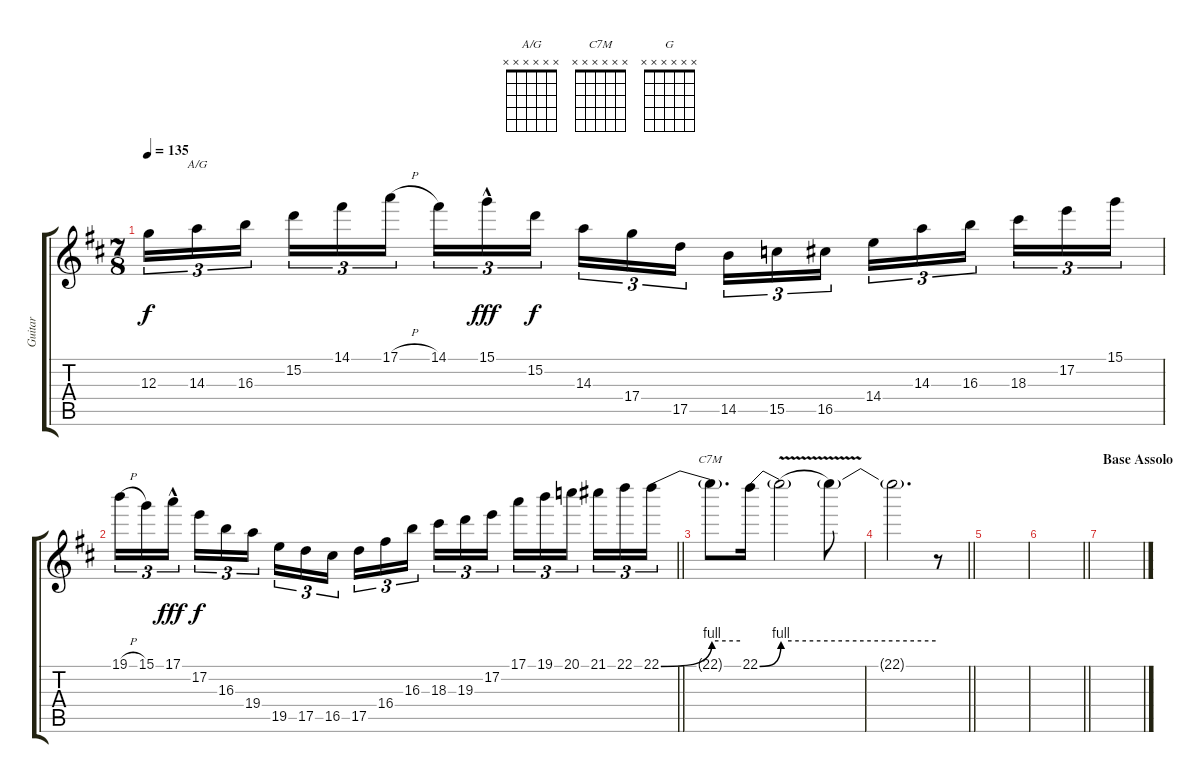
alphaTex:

\track ("Guitar" "Guitar") {instrument overdrivenguitar}
\staff {score tabs}
\tuning (E4 B3 G3 D3 A2 E2) {hide}
\chord ("A/G" x x x x x x)
\chord ("C7M" x x x x x x)
\chord ("G" x x x x x x)
\ts (7 8)
\tempo 135
\clef g2
\ks d
12.3.16{tu (3 2) dy f} 14.3.16{tu (3 2) ch "A/G"} 16.3.16{tu (3 2)} 15.2.16{tu (3 2)} 14.1.16{tu (3 2)} 17.1{h}.16{tu (3 2)} 14.1.16{tu (3 2)} 15.1{hac}.16{tu (3 2) dy fff} 15.2.16{tu (3 2) dy f} 14.3.16{tu (3 2)} 17.4.16{tu (3 2)} 17.5.16{tu (3 2)} 14.5.16{tu (3 2)} 15.5.16{tu (3 2)} 16.5.16{tu (3 2)} 14.4.16{tu (3 2)} 14.3.16{tu (3 2)} 16.3.16{tu (3 2)} 18.3.16{tu (3 2)} 17.2.16{tu (3 2)} 15.1.16{tu (3 2)} |
\barLineRight lightlight
19.1{h}.16{tu (3 2)} 15.1.16{tu (3 2)} 17.1{hac}.16{tu (3 2) dy fff} 17.2.16{tu (3 2) dy f} 16.3.16{tu (3 2)} 19.4.16{tu (3 2)} 19.5.16{tu (3 2)} 17.5.16{tu (3 2)} 16.5.16{tu (3 2)} 17.5.16{tu (3 2)} 16.4.16{tu (3 2)} 16.3.16{tu (3 2)} 18.3.16{tu (3 2)} 19.3.16{tu (3 2)} 17.2.16{tu (3 2)} 17.1.16{tu (3 2)} 19.1.16{tu (3 2)} 20.1.16{tu (3 2)} 21.1.16{tu (3 2)} 22.1.16{tu (3 2)} 22.1{be (bend 0 0 60 4)}.16{tu (3 2)} |
22.1{be (hold 0 4 60 4) t}.8{d ch "C7M"} 22.1{be (bend 0 0 60 4)}.16 22.1{be (hold 0 4 60 4) v t}.2 22.1{t}.8 |
\barLineRight lightlight
22.1{t}.2{d} r.8 |
|
\barLineRight lightlight
|
\section ("" "Base Assolo")
